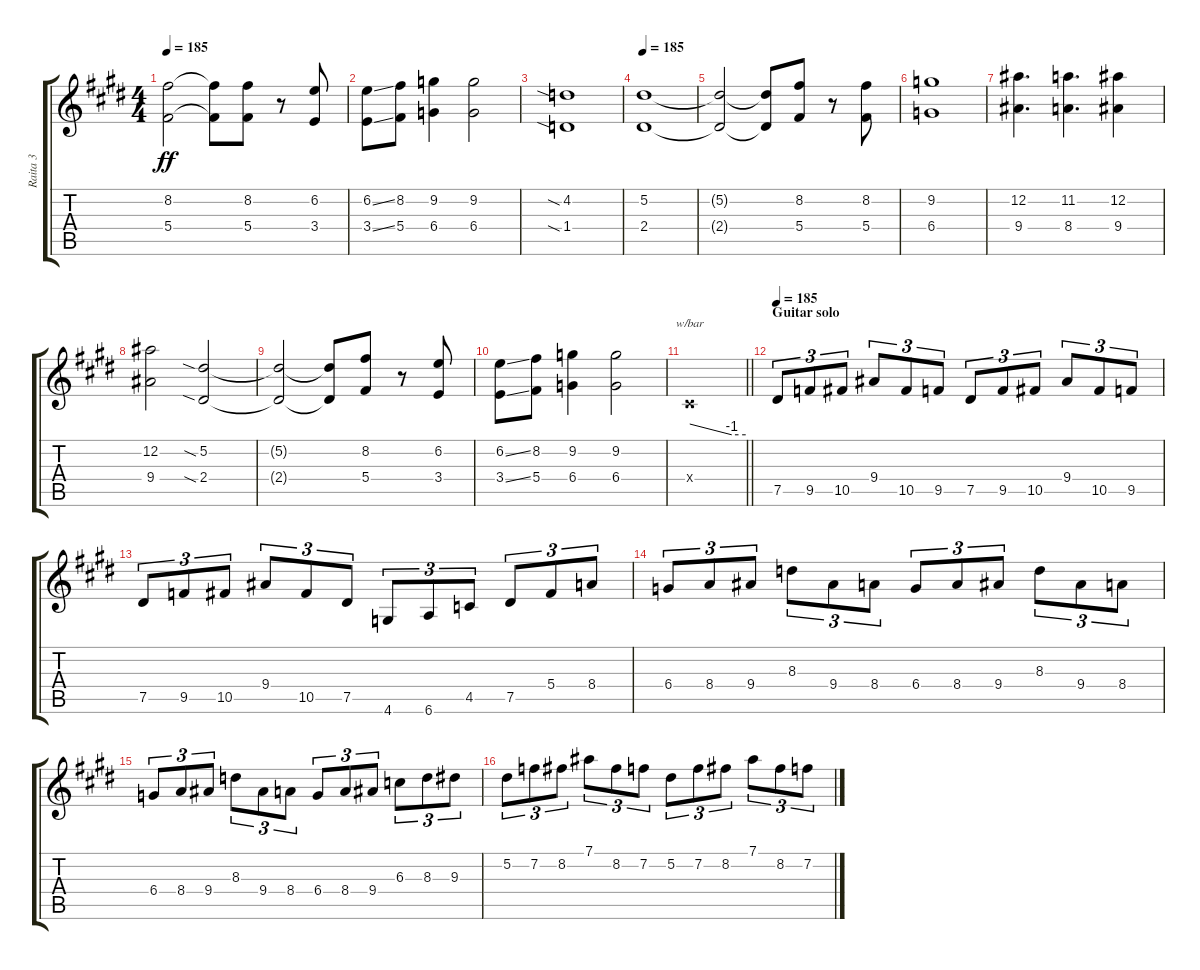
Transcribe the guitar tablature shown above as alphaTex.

\track ("Raita 3" "Raita 3") {instrument distortionguitar}
\staff {score tabs}
\tuning (Eb4 Bb3 Gb3 Db3 Ab2 Eb2) {hide}
\ts (4 4)
\tempo 185
\clef g2
\ks e
(8.2{t} 5.4{t}).2{dy ff} (8.2{t} 5.4{t}).8 (8.2 5.4).8 r.8 (6.2 3.4).8 |
(6.2{ss} 3.4{ss}).8 (8.2 5.4).8 (9.2 6.4).4 (9.2 6.4).2 |
(4.2{sia} 1.4{sia}).1 |
\tempo 185
(5.2 2.4).1{balance 4} |
(5.2{t} 2.4{t}).2 (5.2{t} 2.4{t}).8 (8.2 5.4).8 r.8 (8.2 5.4).8 |
(9.2 6.4).1 |
(12.2 9.4).4{d} (11.2 8.4).4{d} (12.2 9.4).4 |
(12.2 9.4).2 (5.2{sia} 2.4{sia}).2 |
(5.2{t} 2.4{t}).2 (5.2{t} 2.4{t}).8 (8.2 5.4).8 r.8 (6.2 3.4).8 |
(6.2{ss} 3.4{ss}).8 (8.2 5.4).8 (9.2 6.4).4 (9.2 6.4).2 |
\barLineRight lightlight
0.4{x}.1{tbe (custom default 0 0 45 -4 60 -4)} |
\section ("" "Guitar solo")
\tempo 185
7.5.8{tu (3 2) balance 16} 9.5.8{tu (3 2)} 10.5.8{tu (3 2)} 9.4.8{tu (3 2)} 10.5.8{tu (3 2)} 9.5.8{tu (3 2)} 7.5.8{tu (3 2)} 9.5.8{tu (3 2)} 10.5.8{tu (3 2)} 9.4.8{tu (3 2)} 10.5.8{tu (3 2)} 9.5.8{tu (3 2)} |
7.5.8{tu (3 2)} 9.5.8{tu (3 2)} 10.5.8{tu (3 2)} 9.4.8{tu (3 2)} 10.5.8{tu (3 2)} 7.5.8{tu (3 2)} 4.6.8{tu (3 2)} 6.6.8{tu (3 2)} 4.5.8{tu (3 2)} 7.5.8{tu (3 2)} 5.4.8{tu (3 2)} 8.4.8{tu (3 2)} |
6.4.8{tu (3 2)} 8.4.8{tu (3 2)} 9.4.8{tu (3 2)} 8.3.8{tu (3 2)} 9.4.8{tu (3 2)} 8.4.8{tu (3 2)} 6.4.8{tu (3 2)} 8.4.8{tu (3 2)} 9.4.8{tu (3 2)} 8.3.8{tu (3 2)} 9.4.8{tu (3 2)} 8.4.8{tu (3 2)} |
6.4.8{tu (3 2)} 8.4.8{tu (3 2)} 9.4.8{tu (3 2)} 8.3.8{tu (3 2)} 9.4.8{tu (3 2)} 8.4.8{tu (3 2)} 6.4.8{tu (3 2)} 8.4.8{tu (3 2)} 9.4.8{tu (3 2)} 6.3.8{tu (3 2)} 8.3.8{tu (3 2)} 9.3.8{tu (3 2)} |
5.2.8{tu (3 2)} 7.2.8{tu (3 2)} 8.2.8{tu (3 2)} 7.1.8{tu (3 2)} 8.2.8{tu (3 2)} 7.2.8{tu (3 2)} 5.2.8{tu (3 2)} 7.2.8{tu (3 2)} 8.2.8{tu (3 2)} 7.1.8{tu (3 2)} 8.2.8{tu (3 2)} 7.2.8{tu (3 2)}
